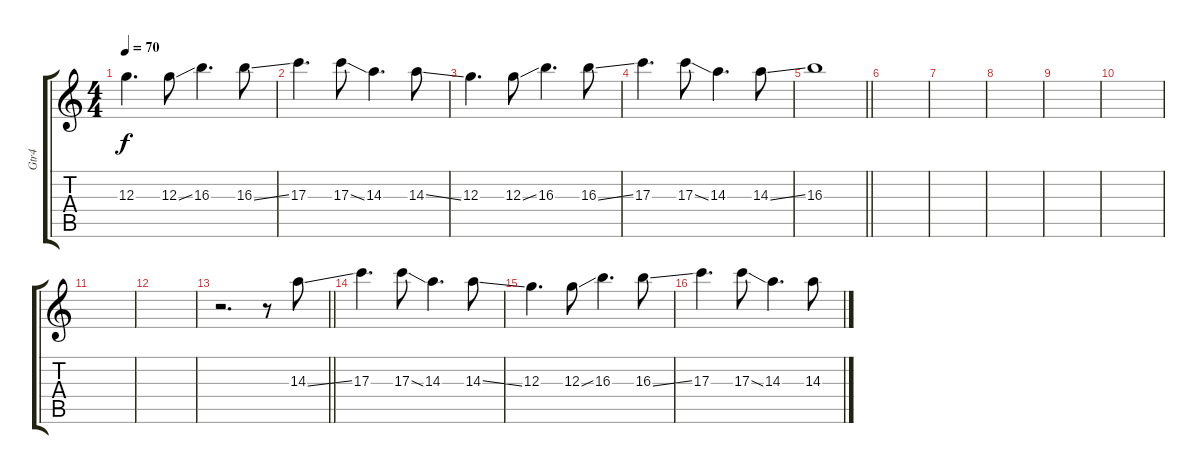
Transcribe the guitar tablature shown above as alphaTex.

\track ("Gtr4" "Gtr4") {instrument electricguitarjazz}
\staff {score tabs}
\tuning (E4 B3 G3 D3 A2 E2) {hide}
\ts (4 4)
\tempo 70
\clef g2
\ks c
12.3.4{d dy f} 12.3{ss}.8 16.3.4{d} 16.3{ss}.8 |
17.3.4{d} 17.3{ss}.8 14.3.4{d} 14.3{ss}.8 |
12.3.4{d} 12.3{ss}.8 16.3.4{d} 16.3{ss}.8 |
17.3.4{d} 17.3{ss}.8 14.3.4{d} 14.3{ss}.8 |
\barLineRight lightlight
16.3.1 |
|
|
|
|
|
|
|
\barLineRight lightlight
r.2{d} r.8 14.3{ss}.8 |
17.3.4{d} 17.3{ss}.8 14.3.4{d} 14.3{ss}.8 |
12.3.4{d} 12.3{ss}.8 16.3.4{d} 16.3{ss}.8 |
17.3.4{d} 17.3{ss}.8 14.3.4{d} 14.3{ss}.8
